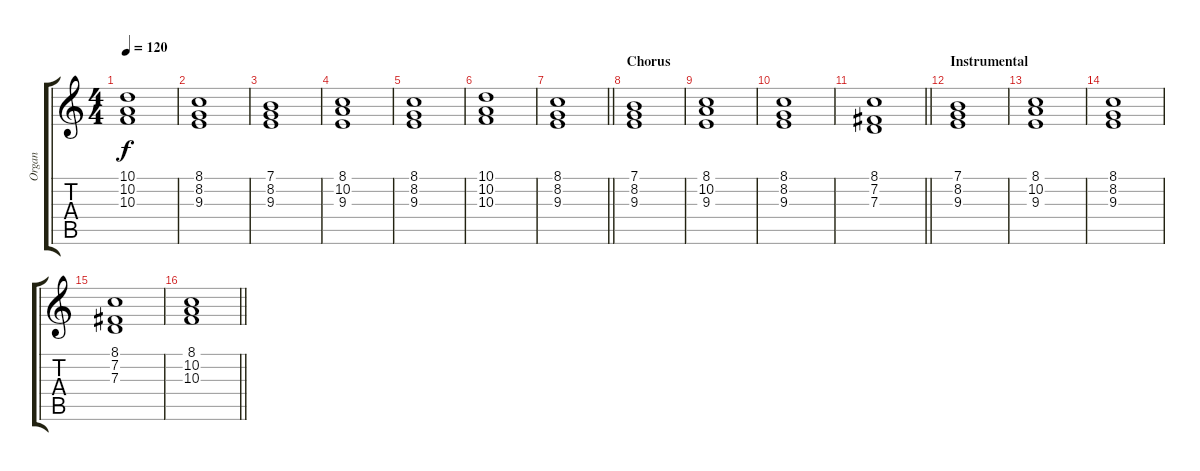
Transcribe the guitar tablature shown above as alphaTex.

\track ("Organ" "Organ") {instrument drawbarorgan}
\staff {score tabs}
\tuning (E4 B3 G3 D3 A2 E2) {hide}
\ts (4 4)
\tempo 120
\clef g2
\ks c
(10.1 10.2 10.3).1{dy f} |
(8.1 8.2 9.3).1 |
(7.1 8.2 9.3).1 |
(8.1 10.2 9.3).1 |
(8.1 8.2 9.3).1 |
(10.1 10.2 10.3).1 |
\barLineRight lightlight
(8.1 8.2 9.3).1 |
\section ("" "Chorus")
(7.1 8.2 9.3).1 |
(8.1 10.2 9.3).1 |
(8.1 8.2 9.3).1 |
\barLineRight lightlight
(8.1 7.2 7.3).1 |
\section ("" "Instrumental")
(7.1 8.2 9.3).1 |
(8.1 10.2 9.3).1 |
(8.1 8.2 9.3).1 |
(8.1 7.2 7.3).1 |
\barLineRight lightlight
(8.1 10.2 10.3).1
